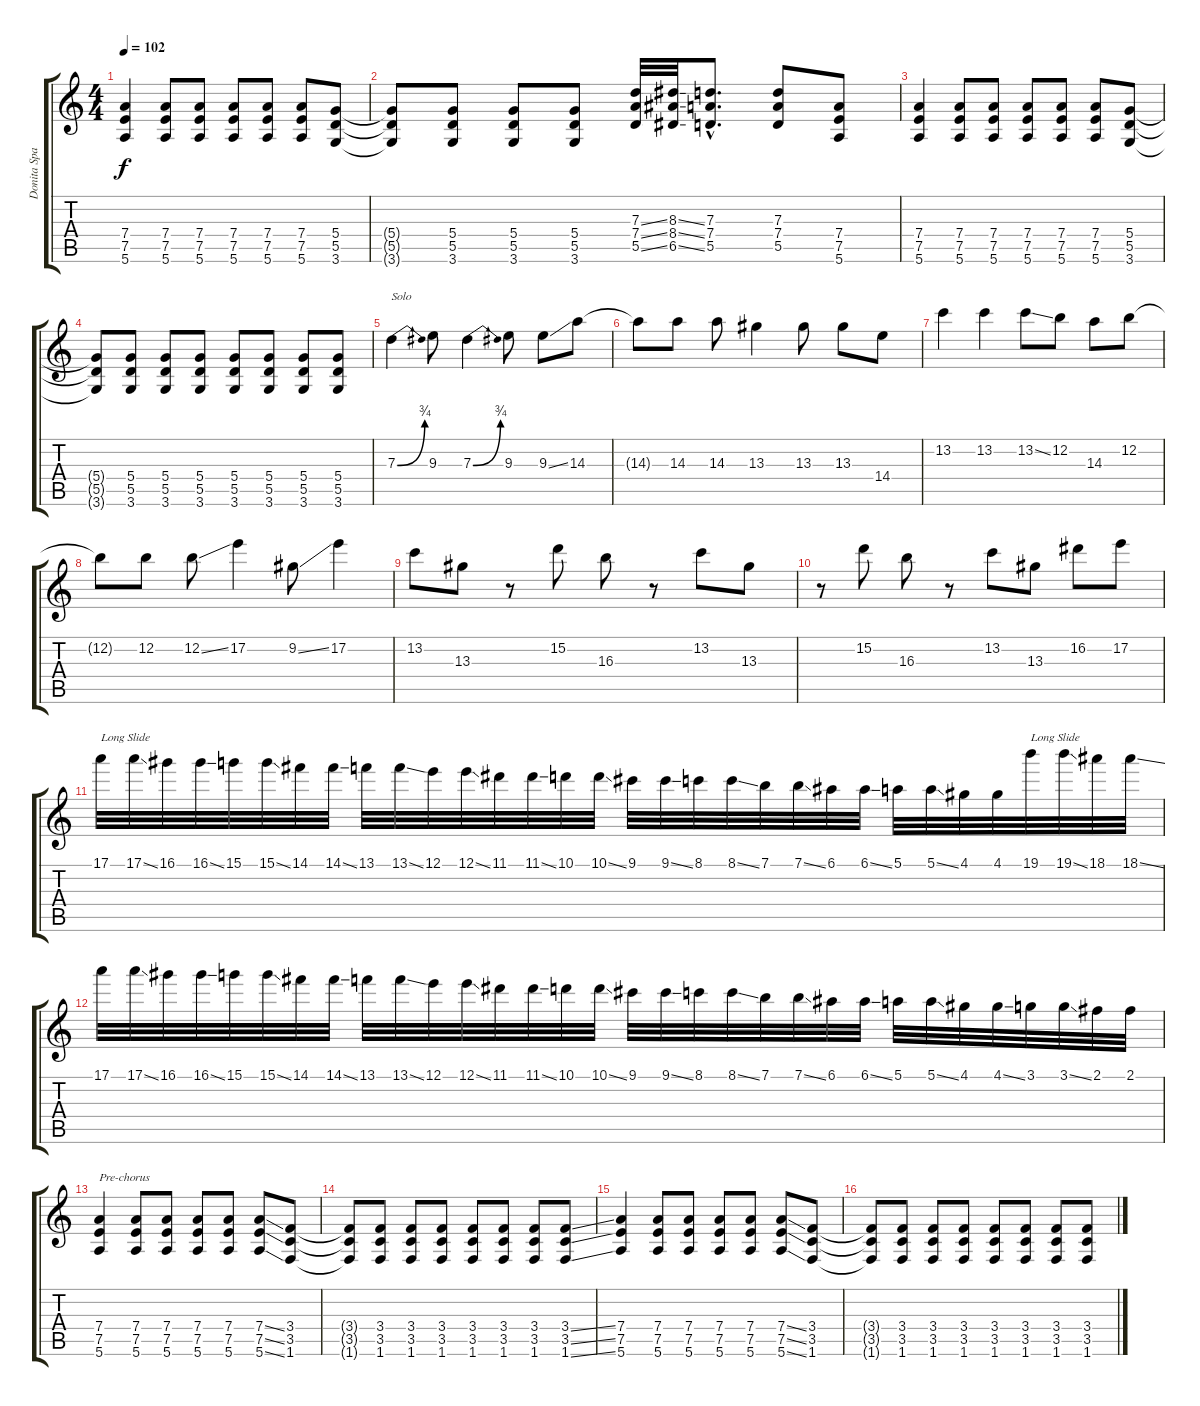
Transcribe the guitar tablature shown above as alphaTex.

\track ("Donita Sparks" "Donita Spa") {instrument distortionguitar}
\staff {score tabs}
\tuning (E4 B3 G3 D3 A2 E2) {hide}
\ts (4 4)
\tempo 102
\clef g2
\ks c
(7.4 7.5 5.6).4{dy f} (7.4 7.5 5.6).8 (7.4 7.5 5.6).8 (7.4 7.5 5.6).8 (7.4 7.5 5.6).8 (7.4 7.5 5.6).8 (5.4 5.5 3.6).8 |
(5.4{t} 5.5{t} 3.6{t}).8 (5.4 5.5 3.6).8 (5.4 5.5 3.6).8 (5.4 5.5 3.6).8 (7.3{ss} 7.4{ss} 5.5{ss}).32 (8.3{ss} 8.4{ss} 6.5{ss}).32 (7.3{hac} 7.4{hac} 5.5{hac}).8{d} (7.3 7.4 5.5).8 (7.4 7.5 5.6).8 |
(7.4 7.5 5.6).4 (7.4 7.5 5.6).8 (7.4 7.5 5.6).8 (7.4 7.5 5.6).8 (7.4 7.5 5.6).8 (7.4 7.5 5.6).8 (5.4 5.5 3.6).8 |
(5.4{t} 5.5{t} 3.6{t}).8 (5.4 5.5 3.6).8 (5.4 5.5 3.6).8 (5.4 5.5 3.6).8 (5.4 5.5 3.6).8 (5.4 5.5 3.6).8 (5.4 5.5 3.6).8 (5.4 5.5 3.6).8 |
7.3{be (bend 0 0 60 3)}.4{txt "Solo" volume 15} 9.3.8 7.3{be (bend 0 0 60 3)}.4 9.3.8 9.3{ss}.8 14.3.8 |
14.3{t}.8 14.3.8 14.3.8 13.3.4 13.3.8 13.3.8 14.4.8 |
13.2.4 13.2.4 13.2{ss}.8 12.2.8 14.3.8 12.2.8 |
12.2{t}.8 12.2.8 12.2{ss}.8 17.2.4 9.2{ss}.8 17.2.4 |
13.2.8 13.3.8 r.8 15.2.8 16.3.8 r.8 13.2.8 13.3.8 |
r.8 15.2.8 16.3.8 r.8 13.2.8 13.3.8 16.2.8 17.2.8 |
17.1.32{txt "Long Slide"} 17.1{ss}.32 16.1.32 16.1{ss}.32 15.1.32 15.1{ss}.32 14.1.32 14.1{ss}.32 13.1.32 13.1{ss}.32 12.1.32 12.1{ss}.32 11.1.32 11.1{ss}.32 10.1.32 10.1{ss}.32 9.1.32 9.1{ss}.32 8.1.32 8.1{ss}.32 7.1.32 7.1{ss}.32 6.1.32 6.1{ss}.32 5.1.32 5.1{ss}.32 4.1.32 4.1.32 19.1.32{txt "Long Slide"} 19.1{ss}.32 18.1.32 18.1{ss}.32 |
17.1.32 17.1{ss}.32 16.1.32 16.1{ss}.32 15.1.32 15.1{ss}.32 14.1.32 14.1{ss}.32 13.1.32 13.1{ss}.32 12.1.32 12.1{ss}.32 11.1.32 11.1{ss}.32 10.1.32 10.1{ss}.32 9.1.32 9.1{ss}.32 8.1.32 8.1{ss}.32 7.1.32 7.1{ss}.32 6.1.32 6.1{ss}.32 5.1.32 5.1{ss}.32 4.1.32 4.1{ss}.32 3.1.32 3.1{ss}.32 2.1.32 2.1.32 |
(7.4 7.5 5.6).4{txt "Pre-chorus" volume 12} (7.4 7.5 5.6).8 (7.4 7.5 5.6).8 (7.4 7.5 5.6).8 (7.4 7.5 5.6).8 (7.4{ss} 7.5{ss} 5.6{ss}).8 (3.4 3.5 1.6).8 |
(3.4{t} 3.5{t} 1.6{t}).8 (3.4 3.5 1.6).8 (3.4 3.5 1.6).8 (3.4 3.5 1.6).8 (3.4 3.5 1.6).8 (3.4 3.5 1.6).8 (3.4 3.5 1.6).8 (3.4{ss} 3.5{ss} 1.6{ss}).8 |
(7.4 7.5 5.6).4 (7.4 7.5 5.6).8 (7.4 7.5 5.6).8 (7.4 7.5 5.6).8 (7.4 7.5 5.6).8 (7.4{ss} 7.5{ss} 5.6{ss}).8 (3.4 3.5 1.6).8 |
(3.4{t} 3.5{t} 1.6{t}).8 (3.4 3.5 1.6).8 (3.4 3.5 1.6).8 (3.4 3.5 1.6).8 (3.4 3.5 1.6).8 (3.4 3.5 1.6).8 (3.4 3.5 1.6).8 (3.4{ss} 3.5{ss} 1.6{ss}).8
